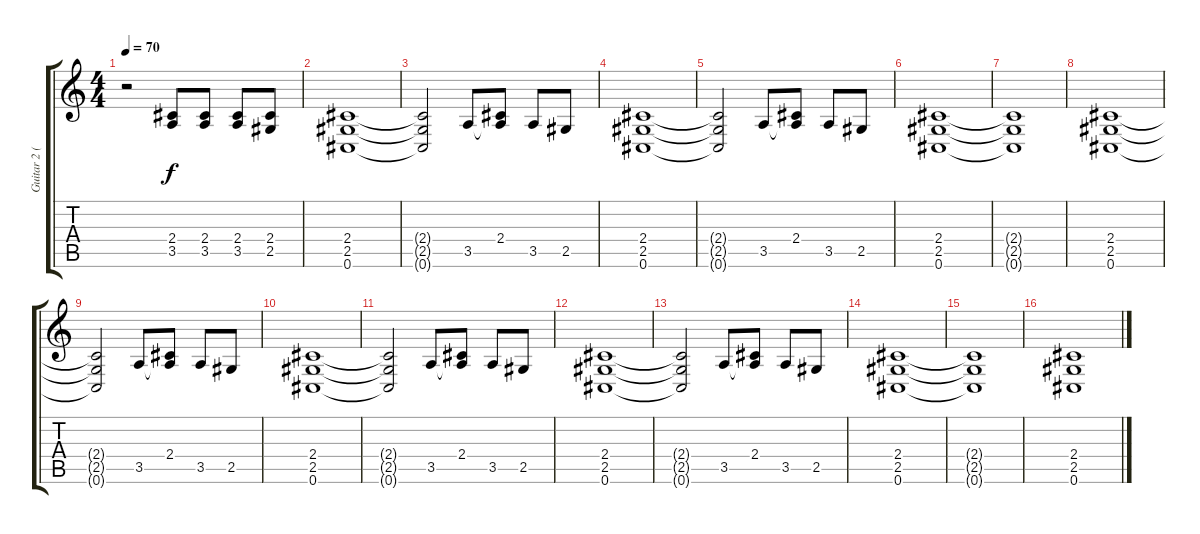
\track ("Guitar 2 (Distortion)" "Guitar 2 (") {instrument distortionguitar}
\staff {score tabs}
\tuning (Db4 Ab3 E3 B2 Gb2 Db2) {hide}
\ts (4 4)
\tempo 70
\clef g2
\ks c
r.2{dy f} (2.4 3.5).8 (2.4 3.5).8 (2.4 3.5).8 (2.4 2.5).8 |
(2.4 2.5 0.6).1 |
(2.4{t} 2.5{t} 0.6{t}).2 3.5.8 (2.4 3.5{t}).8 3.5.8 2.5.8 |
(2.4 2.5 0.6).1 |
(2.4{t} 2.5{t} 0.6{t}).2 3.5.8 (2.4 3.5{t}).8 3.5.8 2.5.8 |
(2.4 2.5 0.6).1 |
(2.4{t} 2.5{t} 0.6{t}).1 |
(2.4 2.5 0.6).1 |
(2.4{t} 2.5{t} 0.6{t}).2 3.5.8 (2.4 3.5{t}).8 3.5.8 2.5.8 |
(2.4 2.5 0.6).1 |
(2.4{t} 2.5{t} 0.6{t}).2 3.5.8 (2.4 3.5{t}).8 3.5.8 2.5.8 |
(2.4 2.5 0.6).1 |
(2.4{t} 2.5{t} 0.6{t}).2 3.5.8 (2.4 3.5{t}).8 3.5.8 2.5.8 |
(2.4 2.5 0.6).1 |
(2.4{t} 2.5{t} 0.6{t}).1 |
(2.4 2.5 0.6).1
